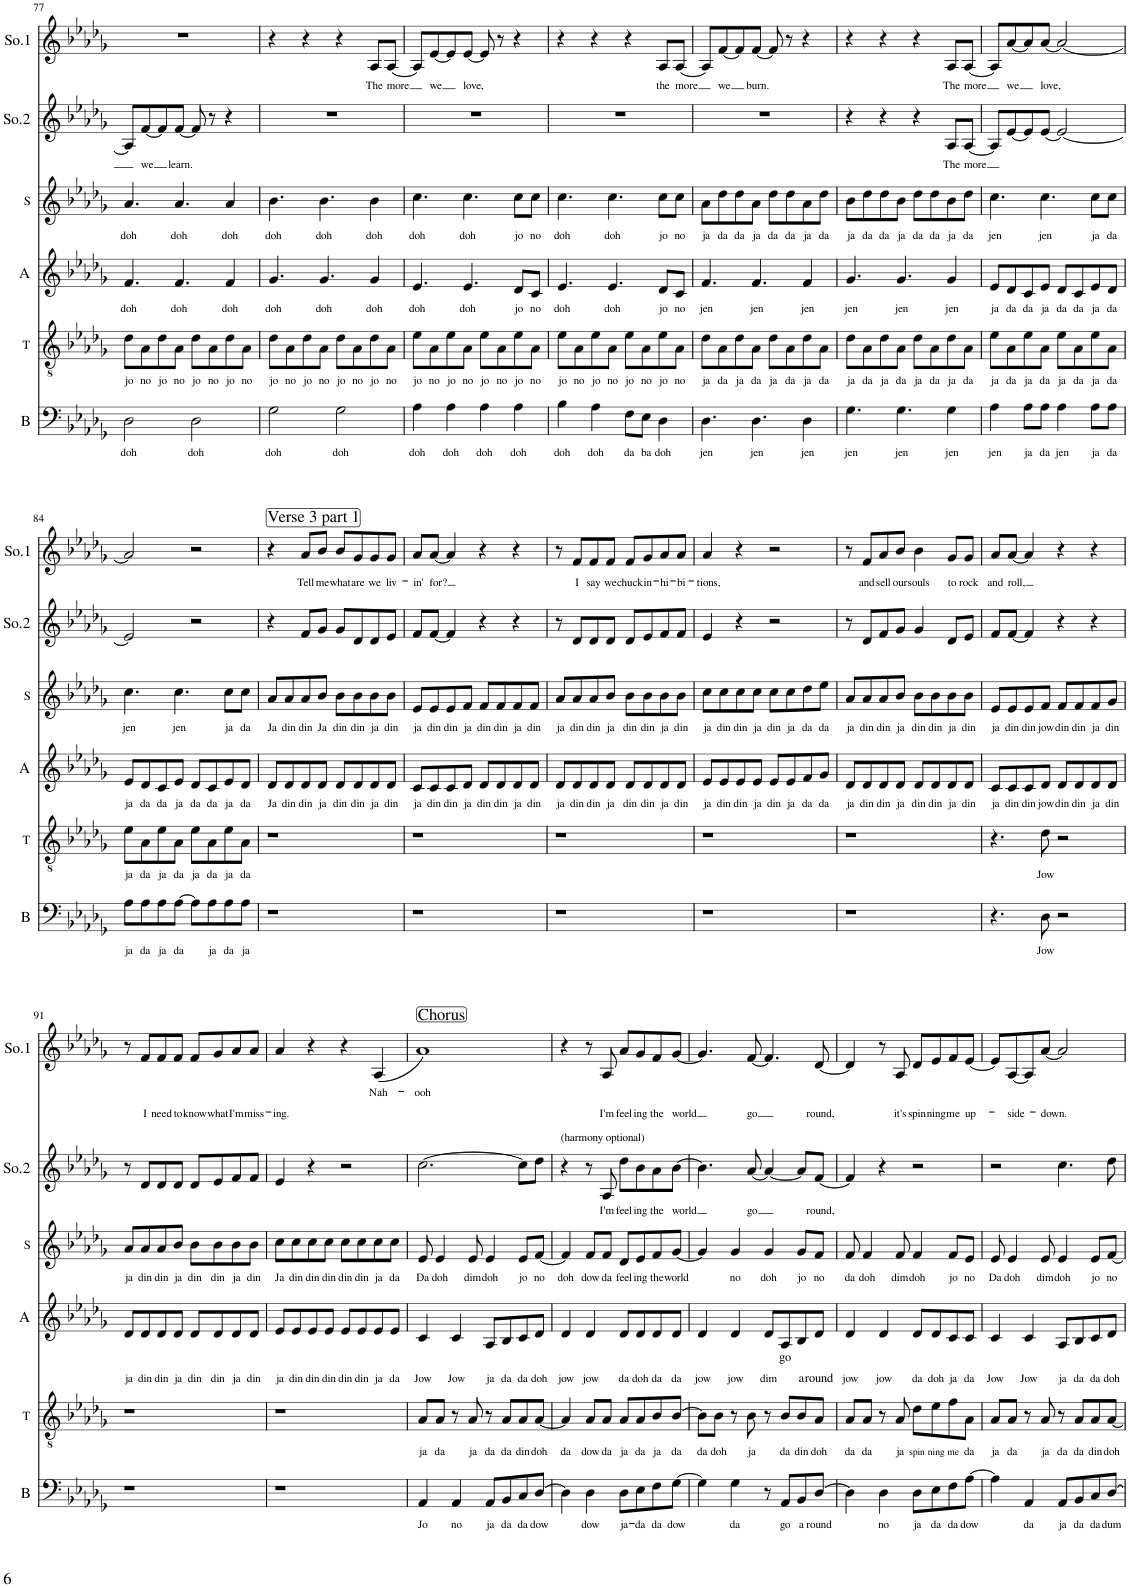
**kern	**text	**kern	**text	**kern	**text	**kern	**text	**kern	**text	**kern	**text
*part6	*part6	*part5	*part5	*part4	*part4	*part3	*part3	*part2	*part2	*part1	*part1
*staff6	*staff6	*staff5	*staff5	*staff4	*staff4	*staff3	*staff3	*staff2	*staff2	*staff1	*staff1
*I"Bass	*	*I"Tenor	*	*I"Alto	*	*I"Soprano	*	*I"Solo 2	*	*I"Solo 1	*
*I'B	*	*I'T	*	*I'A	*	*I'S	*	*I'So.2	*	*I'So.1	*
!!LO:PB:g=z
*clefF4	*	*clefGv2	*	*clefG2	*	*clefG2	*	*clefG2	*	*clefG2	*
*k[b-e-a-d-g-]	*	*k[b-e-a-d-g-]	*	*k[b-e-a-d-g-]	*	*k[b-e-a-d-g-]	*	*k[b-e-a-d-g-]	*	*k[b-e-a-d-g-]	*
*M4/4	*	*M4/4	*	*M4/4	*	*M4/4	*	*M4/4	*	*M4/4	*
=77	=77	=77	=77	=77	=77	=77	=77	=77	=77	=77	=77
!	!LO:LY:b	!	!LO:LY:b	!	!LO:LY:b	!	!LO:LY:b	!	!	!	!
2D-\	doh	8d-\L	jo	4.f/	doh	4.a-/	doh	8A-/L]	.	1r	.
!	!	!	!LO:LY:b	!	!	!	!	!	!LO:LY:b	!	!
.	.	8A-\	no	.	.	.	.	[8f/	we	.	.
!	!	!	!LO:LY:b	!	!	!	!	!	!	!	!
.	.	8d-\	jo	.	.	.	.	8f/]	.	.	.
!	!	!	!LO:LY:b	!	!LO:LY:b	!	!LO:LY:b	!	!LO:LY:b	!	!
.	.	8A-\J	no	4.f/	doh	4.a-/	doh	[8f/J	learn.	.	.
!	!LO:LY:b	!	!LO:LY:b	!	!	!	!	!	!	!	!
2D-\	doh	8d-\L	jo	.	.	.	.	8f/]	.	.	.
!	!	!	!LO:LY:b	!	!	!	!	!	!	!	!
.	.	8A-\	no	.	.	.	.	8r	.	.	.
!	!	!	!LO:LY:b	!	!LO:LY:b	!	!LO:LY:b	!	!	!	!
.	.	8d-\	jo	4f/	doh	4a-/	doh	4r	.	.	.
!	!	!	!LO:LY:b	!	!	!	!	!	!	!	!
.	.	8A-\J	no	.	.	.	.	.	.	.	.
=78	=78	=78	=78	=78	=78	=78	=78	=78	=78	=78	=78
!	!LO:LY:b	!	!LO:LY:b	!	!LO:LY:b	!	!LO:LY:b	!	!	!	!
2G-\	doh	8d-\L	jo	4.g-/	doh	4.b-\	doh	1r	.	4r	.
!	!	!	!LO:LY:b	!	!	!	!	!	!	!	!
.	.	8A-\	no	.	.	.	.	.	.	.	.
!	!	!	!LO:LY:b	!	!	!	!	!	!	!	!
.	.	8d-\	jo	.	.	.	.	.	.	4r	.
!	!	!	!LO:LY:b	!	!LO:LY:b	!	!LO:LY:b	!	!	!	!
.	.	8A-\J	no	4.g-/	doh	4.b-\	doh	.	.	.	.
!	!LO:LY:b	!	!LO:LY:b	!	!	!	!	!	!	!	!
2G-\	doh	8d-\L	jo	.	.	.	.	.	.	4r	.
!	!	!	!LO:LY:b	!	!	!	!	!	!	!	!
.	.	8A-\	no	.	.	.	.	.	.	.	.
!	!	!	!LO:LY:b	!	!LO:LY:b	!	!LO:LY:b	!	!	!	!LO:LY:b
.	.	8d-\	jo	4g-/	doh	4b-\	doh	.	.	8A-/L	The
!	!	!	!LO:LY:b	!	!	!	!	!	!	!	!LO:LY:b
.	.	8A-\J	no	.	.	.	.	.	.	[8A-/J	more
=79	=79	=79	=79	=79	=79	=79	=79	=79	=79	=79	=79
!	!LO:LY:b	!	!LO:LY:b	!	!LO:LY:b	!	!LO:LY:b	!	!	!	!
4A-\	doh	8e-\L	jo	4.e-/	doh	4.cc\	doh	1r	.	8A-/L]	.
!	!	!	!LO:LY:b	!	!	!	!	!	!	!	!LO:LY:b
.	.	8A-\	no	.	.	.	.	.	.	[8e-/	we
!	!LO:LY:b	!	!LO:LY:b	!	!	!	!	!	!	!	!
4A-\	doh	8e-\	jo	.	.	.	.	.	.	8e-/]	.
!	!	!	!LO:LY:b	!	!LO:LY:b	!	!LO:LY:b	!	!	!	!LO:LY:b
.	.	8A-\J	no	4.e-/	doh	4.cc\	doh	.	.	[8e-/J	love,
!	!LO:LY:b	!	!LO:LY:b	!	!	!	!	!	!	!	!
4A-\	doh	8e-\L	jo	.	.	.	.	.	.	8e-/]	.
!	!	!	!LO:LY:b	!	!	!	!	!	!	!	!
.	.	8A-\	no	.	.	.	.	.	.	8r	.
!	!LO:LY:b	!	!LO:LY:b	!	!LO:LY:b	!	!LO:LY:b	!	!	!	!
4A-\	doh	8e-\	jo	8d-/L	jo	8cc\L	jo	.	.	4r	.
!	!	!	!LO:LY:b	!	!LO:LY:b	!	!LO:LY:b	!	!	!	!
.	.	8A-\J	no	8c/J	no	8cc\J	no	.	.	.	.
=80	=80	=80	=80	=80	=80	=80	=80	=80	=80	=80	=80
!	!LO:LY:b	!	!LO:LY:b	!	!LO:LY:b	!	!LO:LY:b	!	!	!	!
4B-\	doh	8e-\L	jo	4.e-/	doh	4.cc\	doh	1r	.	4r	.
!	!	!	!LO:LY:b	!	!	!	!	!	!	!	!
.	.	8A-\	no	.	.	.	.	.	.	.	.
!	!LO:LY:b	!	!LO:LY:b	!	!	!	!	!	!	!	!
4A-\	doh	8e-\	jo	.	.	.	.	.	.	4r	.
!	!	!	!LO:LY:b	!	!LO:LY:b	!	!LO:LY:b	!	!	!	!
.	.	8A-\J	no	4.e-/	doh	4.cc\	doh	.	.	.	.
!	!LO:LY:b	!	!LO:LY:b	!	!	!	!	!	!	!	!
8F\L	da	8e-\L	jo	.	.	.	.	.	.	4r	.
!	!LO:LY:b	!	!LO:LY:b	!	!	!	!	!	!	!	!
8E-\J	ba	8A-\	no	.	.	.	.	.	.	.	.
!	!LO:LY:b	!	!LO:LY:b	!	!LO:LY:b	!	!LO:LY:b	!	!	!	!LO:LY:b
4D-\	doh	8e-\	jo	8d-/L	jo	8cc\L	jo	.	.	8A-/L	the
!	!	!	!LO:LY:b	!	!LO:LY:b	!	!LO:LY:b	!	!	!	!LO:LY:b
.	.	8A-\J	no	8c/J	no	8cc\J	no	.	.	[8A-/J	more
=81	=81	=81	=81	=81	=81	=81	=81	=81	=81	=81	=81
!	!LO:LY:b	!	!LO:LY:b	!	!LO:LY:b	!	!LO:LY:b	!	!	!	!
4.D-\	jen	8d-\L	ja	4.f/	jen	8a-\L	ja	1r	.	8A-/L]	.
!	!	!	!LO:LY:b	!	!	!	!LO:LY:b	!	!	!	!LO:LY:b
.	.	8A-\	da	.	.	8dd-\	da	.	.	[8f/	we
!	!	!	!LO:LY:b	!	!	!	!LO:LY:b	!	!	!	!
.	.	8d-\	ja	.	.	8dd-\	da	.	.	8f/]	.
!	!LO:LY:b	!	!LO:LY:b	!	!LO:LY:b	!	!LO:LY:b	!	!	!	!LO:LY:b
4.D-\	jen	8A-\J	da	4.f/	jen	8a-\J	ja	.	.	[8f/J	burn.
!	!	!	!LO:LY:b	!	!	!	!LO:LY:b	!	!	!	!
.	.	8d-\L	ja	.	.	8dd-\L	da	.	.	8f/]	.
!	!	!	!LO:LY:b	!	!	!	!LO:LY:b	!	!	!	!
.	.	8A-\	da	.	.	8dd-\	da	.	.	8r	.
!	!LO:LY:b	!	!LO:LY:b	!	!LO:LY:b	!	!LO:LY:b	!	!	!	!
4D-\	jen	8d-\	ja	4f/	jen	8a-\	ja	.	.	4r	.
!	!	!	!LO:LY:b	!	!	!	!LO:LY:b	!	!	!	!
.	.	8A-\J	da	.	.	8dd-\J	da	.	.	.	.
=82	=82	=82	=82	=82	=82	=82	=82	=82	=82	=82	=82
!	!LO:LY:b	!	!LO:LY:b	!	!LO:LY:b	!	!LO:LY:b	!	!	!	!
4.G-\	jen	8d-\L	ja	4.g-/	jen	8b-\L	ja	4r	.	4r	.
!	!	!	!LO:LY:b	!	!	!	!LO:LY:b	!	!	!	!
.	.	8A-\	da	.	.	8dd-\	da	.	.	.	.
!	!	!	!LO:LY:b	!	!	!	!LO:LY:b	!	!	!	!
.	.	8d-\	ja	.	.	8dd-\	da	4r	.	4r	.
!	!LO:LY:b	!	!LO:LY:b	!	!LO:LY:b	!	!LO:LY:b	!	!	!	!
4.G-\	jen	8A-\J	da	4.g-/	jen	8b-\J	ja	.	.	.	.
!	!	!	!LO:LY:b	!	!	!	!LO:LY:b	!	!	!	!
.	.	8d-\L	ja	.	.	8dd-\L	da	4r	.	4r	.
!	!	!	!LO:LY:b	!	!	!	!LO:LY:b	!	!	!	!
.	.	8A-\	da	.	.	8dd-\	da	.	.	.	.
!	!LO:LY:b	!	!LO:LY:b	!	!LO:LY:b	!	!LO:LY:b	!	!LO:LY:b	!	!LO:LY:b
4G-\	jen	8d-\	ja	4g-/	jen	8b-\	ja	8A-/L	The	8A-/L	The
!	!	!	!LO:LY:b	!	!	!	!LO:LY:b	!	!LO:LY:b	!	!LO:LY:b
.	.	8A-\J	da	.	.	8dd-\J	da	[8A-/J	more	[8A-/J	more
=83	=83	=83	=83	=83	=83	=83	=83	=83	=83	=83	=83
!	!LO:LY:b	!	!LO:LY:b	!	!LO:LY:b	!	!LO:LY:b	!	!	!	!
4A-\	jen	8e-\L	ja	8e-/L	ja	4.cc\	jen	8A-/L]	.	8A-/L]	.
!	!	!	!LO:LY:b	!	!LO:LY:b	!	!	!	!	!	!LO:LY:b
.	.	8A-\	da	8d-/	da	.	.	[8e-/	.	[8a-/	we
!	!LO:LY:b	!	!LO:LY:b	!	!LO:LY:b	!	!	!	!	!	!
8A-\L	ja	8e-\	ja	8c/	da	.	.	8e-/]	.	8a-/]	.
!	!LO:LY:b	!	!LO:LY:b	!	!LO:LY:b	!	!LO:LY:b	!	!	!	!LO:LY:b
8A-\J	da	8A-\J	da	8e-/J	ja	4.cc\	jen	[8e-/J	.	[8a-/J	love,
!	!LO:LY:b	!	!LO:LY:b	!	!LO:LY:b	!	!	!	!	!	!
4A-\	jen	8e-\L	ja	8d-/L	da	.	.	2e-/_	.	2a-/_	.
!	!	!	!LO:LY:b	!	!LO:LY:b	!	!	!	!	!	!
.	.	8A-\	da	8c/	da	.	.	.	.	.	.
!	!LO:LY:b	!	!LO:LY:b	!	!LO:LY:b	!	!LO:LY:b	!	!	!	!
8A-\L	ja	8e-\	ja	8e-/	ja	8cc\L	ja	.	.	.	.
!	!LO:LY:b	!	!LO:LY:b	!	!LO:LY:b	!	!LO:LY:b	!	!	!	!
8A-\J	da	8A-\J	da	8d-/J	da	8cc\J	da	.	.	.	.
!!LO:LB:g=z
=84	=84	=84	=84	=84	=84	=84	=84	=84	=84	=84	=84
!	!LO:LY:b	!	!LO:LY:b	!	!LO:LY:b	!	!LO:LY:b	!	!	!	!
8A-\L	ja	8e-\L	ja	8e-/L	ja	4.cc\	jen	2e-/]	.	2a-/]	.
!	!LO:LY:b	!	!LO:LY:b	!	!LO:LY:b	!	!	!	!	!	!
8A-\	da	8A-\	da	8d-/	da	.	.	.	.	.	.
!	!LO:LY:b	!	!LO:LY:b	!	!LO:LY:b	!	!	!	!	!	!
8A-\	ja	8e-\	ja	8c/	da	.	.	.	.	.	.
!	!LO:LY:b	!	!LO:LY:b	!	!LO:LY:b	!	!LO:LY:b	!	!	!	!
[8A-\J	da	8A-\J	da	8e-/J	ja	4.cc\	jen	.	.	.	.
!	!	!	!LO:LY:b	!	!LO:LY:b	!	!	!	!	!	!
8A-\L]	.	8e-\L	ja	8d-/L	da	.	.	2r	.	2r	.
!	!LO:LY:b	!	!LO:LY:b	!	!LO:LY:b	!	!	!	!	!	!
8A-\	ja	8A-\	da	8c/	da	.	.	.	.	.	.
!	!LO:LY:b	!	!LO:LY:b	!	!LO:LY:b	!	!LO:LY:b	!	!	!	!
8A-\	da	8e-\	ja	8e-/	ja	8cc\L	ja	.	.	.	.
!	!LO:LY:b	!	!LO:LY:b	!	!LO:LY:b	!	!LO:LY:b	!	!	!	!
8A-\J	ja	8A-\J	da	8d-/J	da	8cc\J	da	.	.	.	.
=85	=85	=85	=85	=85	=85	=85	=85	=85	=85	=85	=85
!	!	!	!	!	!	!	!	!	!	!LO:TX:a:t=Verse 3 part 1	!
!	!	!	!	!	!LO:LY:b	!	!LO:LY:b	!	!	!	!
1r	.	1r	.	8d-/L	Ja	8a-/L	Ja	4r	.	4r	.
!	!	!	!	!	!LO:LY:b	!	!LO:LY:b	!	!	!	!
.	.	.	.	8d-/	din	8a-/	din	.	.	.	.
!	!	!	!	!	!LO:LY:b	!	!LO:LY:b	!	!	!	!LO:LY:b
.	.	.	.	8d-/	din	8a-/	din	8f/L	.	8a-/L	Tell
!	!	!	!	!	!LO:LY:b	!	!LO:LY:b	!	!	!	!LO:LY:b
.	.	.	.	8d-/J	ja	8b-/J	Ja	8g-/J	.	8b-/J	me
!	!	!	!	!	!LO:LY:b	!	!LO:LY:b	!	!	!	!LO:LY:b
.	.	.	.	8d-/L	din	8b-\L	din	8g-/L	.	8b-/L	what
!	!	!	!	!	!LO:LY:b	!	!LO:LY:b	!	!	!	!LO:LY:b
.	.	.	.	8d-/	din	8b-\	din	8d-/	.	8g-/	are
!	!	!	!	!	!LO:LY:b	!	!LO:LY:b	!	!	!	!LO:LY:b
.	.	.	.	8d-/	ja	8b-\	ja	8d-/	.	8g-/	we
!	!	!	!	!	!LO:LY:b	!	!LO:LY:b	!	!	!	!LO:LY:b
.	.	.	.	8d-/J	din	8b-\J	din	8e-/J	.	8g-/J	liv-
=86	=86	=86	=86	=86	=86	=86	=86	=86	=86	=86	=86
!	!	!	!	!	!LO:LY:b	!	!LO:LY:b	!	!	!	!LO:LY:b
1r	.	1r	.	8c/L	ja	8e-/L	ja	8f/L	.	8a-/L	-in'
!	!	!	!	!	!LO:LY:b	!	!LO:LY:b	!	!	!	!LO:LY:b
.	.	.	.	8c/	din	8e-/	din	[8f/J	.	[8a-/J	for?
!	!	!	!	!	!LO:LY:b	!	!LO:LY:b	!	!	!	!
.	.	.	.	8c/	din	8e-/	din	4f/]	.	4a-/]	.
!	!	!	!	!	!LO:LY:b	!	!LO:LY:b	!	!	!	!
.	.	.	.	8d-/J	ja	8f/J	ja	.	.	.	.
!	!	!	!	!	!LO:LY:b	!	!LO:LY:b	!	!	!	!
.	.	.	.	8d-/L	din	8f/L	din	4r	.	4r	.
!	!	!	!	!	!LO:LY:b	!	!LO:LY:b	!	!	!	!
.	.	.	.	8d-/	din	8f/	din	.	.	.	.
!	!	!	!	!	!LO:LY:b	!	!LO:LY:b	!	!	!	!
.	.	.	.	8d-/	ja	8f/	ja	4r	.	4r	.
!	!	!	!	!	!LO:LY:b	!	!LO:LY:b	!	!	!	!
.	.	.	.	8d-/J	din	8f/J	din	.	.	.	.
=87	=87	=87	=87	=87	=87	=87	=87	=87	=87	=87	=87
!	!	!	!	!	!LO:LY:b	!	!LO:LY:b	!	!	!	!
1r	.	1r	.	8d-/L	ja	8a-/L	ja	8r	.	8r	.
!	!	!	!	!	!LO:LY:b	!	!LO:LY:b	!	!	!	!LO:LY:b
.	.	.	.	8d-/	din	8a-/	din	8d-/L	.	8f/L	I
!	!	!	!	!	!LO:LY:b	!	!LO:LY:b	!	!	!	!LO:LY:b
.	.	.	.	8d-/	din	8a-/	din	8d-/	.	8f/	say
!	!	!	!	!	!LO:LY:b	!	!LO:LY:b	!	!	!	!LO:LY:b
.	.	.	.	8d-/J	ja	8b-/J	ja	8d-/J	.	8f/J	we
!	!	!	!	!	!LO:LY:b	!	!LO:LY:b	!	!	!	!LO:LY:b
.	.	.	.	8d-/L	din	8b-\L	din	8d-/L	.	8f/L	chuck
!	!	!	!	!	!LO:LY:b	!	!LO:LY:b	!	!	!	!LO:LY:b
.	.	.	.	8d-/	din	8b-\	din	8e-/	.	8g-/	in-
!	!	!	!	!	!LO:LY:b	!	!LO:LY:b	!	!	!	!LO:LY:b
.	.	.	.	8d-/	ja	8b-\	ja	8f/	.	8a-/	-hi-
!	!	!	!	!	!LO:LY:b	!	!LO:LY:b	!	!	!	!LO:LY:b
.	.	.	.	8d-/J	din	8b-\J	din	8f/J	.	8a-/J	-bi-
=88	=88	=88	=88	=88	=88	=88	=88	=88	=88	=88	=88
!	!	!	!	!	!LO:LY:b	!	!LO:LY:b	!	!	!	!LO:LY:b
1r	.	1r	.	8e-/L	ja	8cc\L	ja	4e-/	.	4a-/	-tions,
!	!	!	!	!	!LO:LY:b	!	!LO:LY:b	!	!	!	!
.	.	.	.	8e-/	din	8cc\	din	.	.	.	.
!	!	!	!	!	!LO:LY:b	!	!LO:LY:b	!	!	!	!
.	.	.	.	8e-/	din	8cc\	din	4r	.	4r	.
!	!	!	!	!	!LO:LY:b	!	!LO:LY:b	!	!	!	!
.	.	.	.	8e-/J	ja	8cc\J	ja	.	.	.	.
!	!	!	!	!	!LO:LY:b	!	!LO:LY:b	!	!	!	!
.	.	.	.	8e-/L	din	8cc\L	din	2r	.	2r	.
!	!	!	!	!	!LO:LY:b	!	!LO:LY:b	!	!	!	!
.	.	.	.	8e-/	ja	8cc\	ja	.	.	.	.
!	!	!	!	!	!LO:LY:b	!	!LO:LY:b	!	!	!	!
.	.	.	.	8f/	da	8dd-\	da	.	.	.	.
!	!	!	!	!	!LO:LY:b	!	!LO:LY:b	!	!	!	!
.	.	.	.	8g-/J	da	8ee-\J	da	.	.	.	.
=89	=89	=89	=89	=89	=89	=89	=89	=89	=89	=89	=89
!	!	!	!	!	!LO:LY:b	!	!LO:LY:b	!	!	!	!
1r	.	1r	.	8d-/L	ja	8a-/L	ja	8r	.	8r	.
!	!	!	!	!	!LO:LY:b	!	!LO:LY:b	!	!	!	!LO:LY:b
.	.	.	.	8d-/	din	8a-/	din	8d-/L	.	8f/L	and
!	!	!	!	!	!LO:LY:b	!	!LO:LY:b	!	!	!	!LO:LY:b
.	.	.	.	8d-/	din	8a-/	din	8f/	.	8a-/	sell
!	!	!	!	!	!LO:LY:b	!	!LO:LY:b	!	!	!	!LO:LY:b
.	.	.	.	8d-/J	ja	8b-/J	ja	8g-/J	.	8b-/J	our
!	!	!	!	!	!LO:LY:b	!	!LO:LY:b	!	!	!	!LO:LY:b
.	.	.	.	8d-/L	din	8b-\L	din	4g-/	.	4b-\	souls
!	!	!	!	!	!LO:LY:b	!	!LO:LY:b	!	!	!	!
.	.	.	.	8d-/	din	8b-\	din	.	.	.	.
!	!	!	!	!	!LO:LY:b	!	!LO:LY:b	!	!	!	!LO:LY:b
.	.	.	.	8d-/	ja	8b-\	ja	8d-/L	.	8g-/L	to
!	!	!	!	!	!LO:LY:b	!	!LO:LY:b	!	!	!	!LO:LY:b
.	.	.	.	8d-/J	din	8b-\J	din	8e-/J	.	8g-/J	rock
=90	=90	=90	=90	=90	=90	=90	=90	=90	=90	=90	=90
!	!	!	!	!	!LO:LY:b	!	!LO:LY:b	!	!	!	!LO:LY:b
4.r	.	4.r	.	8c/L	ja	8e-/L	ja	8f/L	.	8a-/L	and
!	!	!	!	!	!LO:LY:b	!	!LO:LY:b	!	!	!	!LO:LY:b
.	.	.	.	8c/	din	8e-/	din	[8f/J	.	[8a-/J	roll,
!	!	!	!	!	!LO:LY:b	!	!LO:LY:b	!	!	!	!
.	.	.	.	8c/	din	8e-/	din	4f/]	.	4a-/]	.
!	!LO:LY:b	!	!LO:LY:b	!	!LO:LY:b	!	!LO:LY:b	!	!	!	!
8D-\	Jow	8d-\	Jow	8d-/J	jow	8f/J	jow	.	.	.	.
!	!	!	!	!	!LO:LY:b	!	!LO:LY:b	!	!	!	!
2r	.	2r	.	8d-/L	din	8f/L	din	4r	.	4r	.
!	!	!	!	!	!LO:LY:b	!	!LO:LY:b	!	!	!	!
.	.	.	.	8d-/	din	8f/	din	.	.	.	.
!	!	!	!	!	!LO:LY:b	!	!LO:LY:b	!	!	!	!
.	.	.	.	8d-/	ja	8f/	ja	4r	.	4r	.
!	!	!	!	!	!LO:LY:b	!	!LO:LY:b	!	!	!	!
.	.	.	.	8d-/J	din	8g-/J	din	.	.	.	.
!!LO:LB:g=z
=91	=91	=91	=91	=91	=91	=91	=91	=91	=91	=91	=91
!	!	!	!	!	!LO:LY:b	!	!LO:LY:b	!	!	!	!
1r	.	1r	.	8d-/L	ja	8a-/L	ja	8r	.	8r	.
!	!	!	!	!	!LO:LY:b	!	!LO:LY:b	!	!	!	!LO:LY:b
.	.	.	.	8d-/	din	8a-/	din	8d-/L	.	8f/L	I
!	!	!	!	!	!LO:LY:b	!	!LO:LY:b	!	!	!	!LO:LY:b
.	.	.	.	8d-/	din	8a-/	din	8d-/	.	8f/	need
!	!	!	!	!	!LO:LY:b	!	!LO:LY:b	!	!	!	!LO:LY:b
.	.	.	.	8d-/J	ja	8b-/J	ja	8d-/J	.	8f/J	to
!	!	!	!	!	!LO:LY:b	!	!LO:LY:b	!	!	!	!LO:LY:b
.	.	.	.	8d-/L	din	8b-\L	din	8d-/L	.	8f/L	know
!	!	!	!	!	!LO:LY:b	!	!LO:LY:b	!	!	!	!LO:LY:b
.	.	.	.	8d-/	din	8b-\	din	8e-/	.	8g-/	what
!	!	!	!	!	!LO:LY:b	!	!LO:LY:b	!	!	!	!LO:LY:b
.	.	.	.	8d-/	ja	8b-\	ja	8f/	.	8a-/	I'm
!	!	!	!	!	!LO:LY:b	!	!LO:LY:b	!	!	!	!LO:LY:b
.	.	.	.	8d-/J	din	8b-\J	din	8f/J	.	8a-/J	miss-
=92	=92	=92	=92	=92	=92	=92	=92	=92	=92	=92	=92
!	!	!	!	!	!LO:LY:b	!	!LO:LY:b	!	!	!	!LO:LY:b
1r	.	1r	.	8e-/L	ja	8cc\L	Ja	4e-/	.	4a-/	-ing.
!	!	!	!	!	!LO:LY:b	!	!LO:LY:b	!	!	!	!
.	.	.	.	8e-/	din	8cc\	din	.	.	.	.
!	!	!	!	!	!LO:LY:b	!	!LO:LY:b	!	!	!	!
.	.	.	.	8e-/	din	8cc\	din	4r	.	4r	.
!	!	!	!	!	!LO:LY:b	!	!LO:LY:b	!	!	!	!
.	.	.	.	8e-/J	din	8cc\J	din	.	.	.	.
!	!	!	!	!	!LO:LY:b	!	!LO:LY:b	!	!	!	!
.	.	.	.	8e-/L	din	8cc\L	din	2r	.	4r	.
!	!	!	!	!	!LO:LY:b	!	!LO:LY:b	!	!	!	!
.	.	.	.	8e-/	din	8cc\	din	.	.	.	.
!	!	!	!	!	!LO:LY:b	!	!LO:LY:b	!	!	!	!LO:LY:b
.	.	.	.	8e-/	ja	8cc\	ja	.	.	(4A-/	Nah-
!	!	!	!	!	!LO:LY:b	!	!LO:LY:b	!	!	!	!
.	.	.	.	8e-/J	da	8cc\J	da	.	.	.	.
=93	=93	=93	=93	=93	=93	=93	=93	=93	=93	=93	=93
!	!	!	!	!	!	!	!	!	!	!LO:TX:a:t=Chorus	!
!	!LO:LY:b	!	!LO:LY:b	!	!LO:LY:b	!	!LO:LY:b	!	!	!	!LO:LY:b
4AA-/	Jo	8A-/L	ja	4c/	Jow	8e-/	Da	[2.cc\	.	1a-)	-ooh
!	!	!	!LO:LY:b	!	!	!	!LO:LY:b	!	!	!	!
.	.	8A-/J	da	.	.	4e-/	doh	.	.	.	.
!	!LO:LY:b	!	!	!	!LO:LY:b	!	!	!	!	!	!
4AA-/	no	8r	.	4c/	Jow	.	.	.	.	.	.
!	!	!	!LO:LY:b	!	!	!	!LO:LY:b	!	!	!	!
.	.	8A-/	ja	.	.	8e-/	dim	.	.	.	.
!	!LO:LY:b	!	!LO:LY:b	!	!LO:LY:b	!	!LO:LY:b	!	!	!	!
8AA-/L	ja	8r	da	8A-/L	ja	4e-/	doh	.	.	.	.
!	!LO:LY:b	!	!LO:LY:b	!	!LO:LY:b	!	!	!	!	!	!
8BB-/	da	8A-/L	da	8B-/	da	.	.	.	.	.	.
!	!LO:LY:b	!	!LO:LY:b	!	!LO:LY:b	!	!LO:LY:b	!	!	!	!
8C/	da	8A-/	din	8c/	da	8e-/L	jo	8cc\L]	.	.	.
!	!LO:LY:b	!	!LO:LY:b	!	!LO:LY:b	!	!LO:LY:b	!	!	!	!
[8D-/J	dow	[8A-/J	doh	8d-/J	doh	[8f/J	no	8dd-\J	.	.	.
=94	=94	=94	=94	=94	=94	=94	=94	=94	=94	=94	=94
!	!	!	!	!	!	!	!	!LO:TX:a:t=(harmony optional)	!	!	!
!	!	!	!LO:LY:b	!	!LO:LY:b	!	!LO:LY:b	!	!	!	!
4D-\]	.	4A-/]	da	4d-/	jow	4f/]	doh	4r	.	4r	.
!	!LO:LY:b	!	!LO:LY:b	!	!LO:LY:b	!	!LO:LY:b	!	!	!	!
4D-\	dow	8A-/L	dow	4d-/	jow	8f/L	dow	8r	.	8r	.
!	!	!	!LO:LY:b	!	!	!	!LO:LY:b	!	!LO:LY:b	!	!LO:LY:b
.	.	8A-/J	da	.	.	8f/J	da	8A-/	I'm	8A-/	I'm
!	!LO:LY:b	!	!LO:LY:b	!	!LO:LY:b	!	!LO:LY:b	!	!LO:LY:b	!	!LO:LY:b
8D-\L	ja-	8A-/L	ja	8d-/L	da	8d-/L	feel-	8dd-\L	feel-	8a-/L	feel-
!	!LO:LY:b	!	!LO:LY:b	!	!LO:LY:b	!	!LO:LY:b	!	!LO:LY:b	!	!LO:LY:b
8E-\	-da	8A-/	da	8d-/	doh	8e-/	-ing	8b-\	-ing	8g-/	-ing
!	!LO:LY:b	!	!LO:LY:b	!	!LO:LY:b	!	!LO:LY:b	!	!LO:LY:b	!	!LO:LY:b
8F\	da	8B-/	ja	8d-/	da	8f/	the	8a-\	the	8f/	the
!	!LO:LY:b	!	!LO:LY:b	!	!LO:LY:b	!	!LO:LY:b	!	!LO:LY:b	!	!LO:LY:b
[8G-\J	dow	[8B-/J	da	8d-/J	da	[8g-/J	world	[8b-\J	world	[8g-/J	world
=95	=95	=95	=95	=95	=95	=95	=95	=95	=95	=95	=95
!	!	!	!LO:LY:b	!	!LO:LY:b	!	!	!	!	!	!
4G-\]	.	8B-\L]	da	4d-/	jow	4g-/]	.	4.b-\]	.	4.g-/]	.
!	!	!	!LO:LY:b	!	!	!	!	!	!	!	!
.	.	8B-\J	doh	.	.	.	.	.	.	.	.
!	!LO:LY:b	!	!	!	!LO:LY:b	!	!LO:LY:b	!	!	!	!
4G-\	da	8r	.	4d-/	jow	4g-/	no	.	.	.	.
!	!	!	!LO:LY:b	!	!	!	!	!	!LO:LY:b	!	!LO:LY:b
.	.	8B-\	ja	.	.	.	.	[8a-/	go	[8f/	go
!	!	!	!	!	!LO:LY:b	!	!LO:LY:b	!	!	!	!
8r	.	8r	.	8d-/L	dim	4g-/	doh	4a-/_	.	4.f/]	.
!	!LO:LY:b	!	!LO:LY:b	!	!LO:LY:b	!	!	!	!	!	!
8AA-/L	go	8B-/L	da	8A-/	go	.	.	.	.	.	.
!	!LO:LY:b	!	!LO:LY:b	!	!LO:LY:b	!	!LO:LY:b	!	!	!	!
8BB-/	a	8B-/	din	8B-/	a	8g-/L	jo	8a-/L]	.	.	.
!	!LO:LY:b	!	!LO:LY:b	!	!LO:LY:b	!	!LO:LY:b	!	!LO:LY:b	!	!LO:LY:b
[8D-/J	round	8A-/J	doh	8d-/J	round	8f/J	no	[8f/J	round,	[8d-/	round,
=96	=96	=96	=96	=96	=96	=96	=96	=96	=96	=96	=96
!	!	!	!LO:LY:b	!	!LO:LY:b	!	!LO:LY:b	!	!	!	!
4D-\]	.	8A-/L	da	4d-/	jow	8f/	da	4f/]	.	4d-/]	.
!	!	!	!LO:LY:b	!	!	!	!LO:LY:b	!	!	!	!
.	.	8A-/J	da	.	.	4f/	doh	.	.	.	.
!	!LO:LY:b	!	!	!	!LO:LY:b	!	!	!	!	!	!
4D-\	no	8r	.	4d-/	jow	.	.	4r	.	8r	.
!	!	!	!LO:LY:b	!	!	!	!LO:LY:b	!	!	!	!LO:LY:b
.	.	8A-/	ja	.	.	8f/	dim	.	.	8A-/	it's
!	!LO:LY:b	!	!LO:LY:b	!	!LO:LY:b	!	!LO:LY:b	!	!	!	!LO:LY:b
8D-\L	ja	8d-\L	spin-	8d-/L	da	4f/	doh	2r	.	8d-/L	spin-
!	!LO:LY:b	!	!LO:LY:b	!	!LO:LY:b	!	!	!	!	!	!LO:LY:b
8E-\	da	8e-\	-ning	8d-/	doh	.	.	.	.	8e-/	-ning
!	!LO:LY:b	!	!LO:LY:b	!	!LO:LY:b	!	!LO:LY:b	!	!	!	!LO:LY:b
8F\	da	8f\	me	8c/	ja	8f/L	jo	.	.	8f/	me
!	!LO:LY:b	!	!LO:LY:b	!	!LO:LY:b	!	!LO:LY:b	!	!	!	!LO:LY:b
[8A-\J	dow	8A-\J	da	8c/J	da	8e-/J	no	.	.	[8e-/J	up-
=97	=97	=97	=97	=97	=97	=97	=97	=97	=97	=97	=97
!	!	!	!LO:LY:b	!	!LO:LY:b	!	!LO:LY:b	!	!	!	!
4A-\]	.	8A-/L	ja	4c/	Jow	8e-/	Da	2r	.	8e-/L]	.
!	!	!	!LO:LY:b	!	!	!	!LO:LY:b	!	!	!	!LO:LY:b
.	.	8A-/J	da	.	.	4e-/	doh	.	.	[8A-/	-side-
!	!LO:LY:b	!	!	!	!LO:LY:b	!	!	!	!	!	!
4AA-/	da	8r	.	4c/	Jow	.	.	.	.	8A-/]	.
!	!	!	!LO:LY:b	!	!	!	!LO:LY:b	!	!	!	!LO:LY:b
.	.	8A-/	ja	.	.	8e-/	dim	.	.	[8a-/J	-down.
!	!LO:LY:b	!	!LO:LY:b	!	!LO:LY:b	!	!LO:LY:b	!	!	!	!
8AA-/L	ja	8r	da	8A-/L	ja	4e-/	doh	4.cc\	.	2a-/]	.
!	!LO:LY:b	!	!LO:LY:b	!	!LO:LY:b	!	!	!	!	!	!
8BB-/	da	8A-/L	da	8B-/	da	.	.	.	.	.	.
!	!LO:LY:b	!	!LO:LY:b	!	!LO:LY:b	!	!LO:LY:b	!	!	!	!
8C/	da	8A-/	din	8c/	da	8e-/L	jo	.	.	.	.
!	!LO:LY:b	!	!LO:LY:b	!	!LO:LY:b	!	!LO:LY:b	!	!	!	!
[8D-/J	dum	[8A-/J	doh	8d-/J	doh	[8f/J	no	8dd-\	.	.	.
=	=	=	=	=	=	=	=	=	=	=	=
*-	*-	*-	*-	*-	*-	*-	*-	*-	*-	*-	*-
